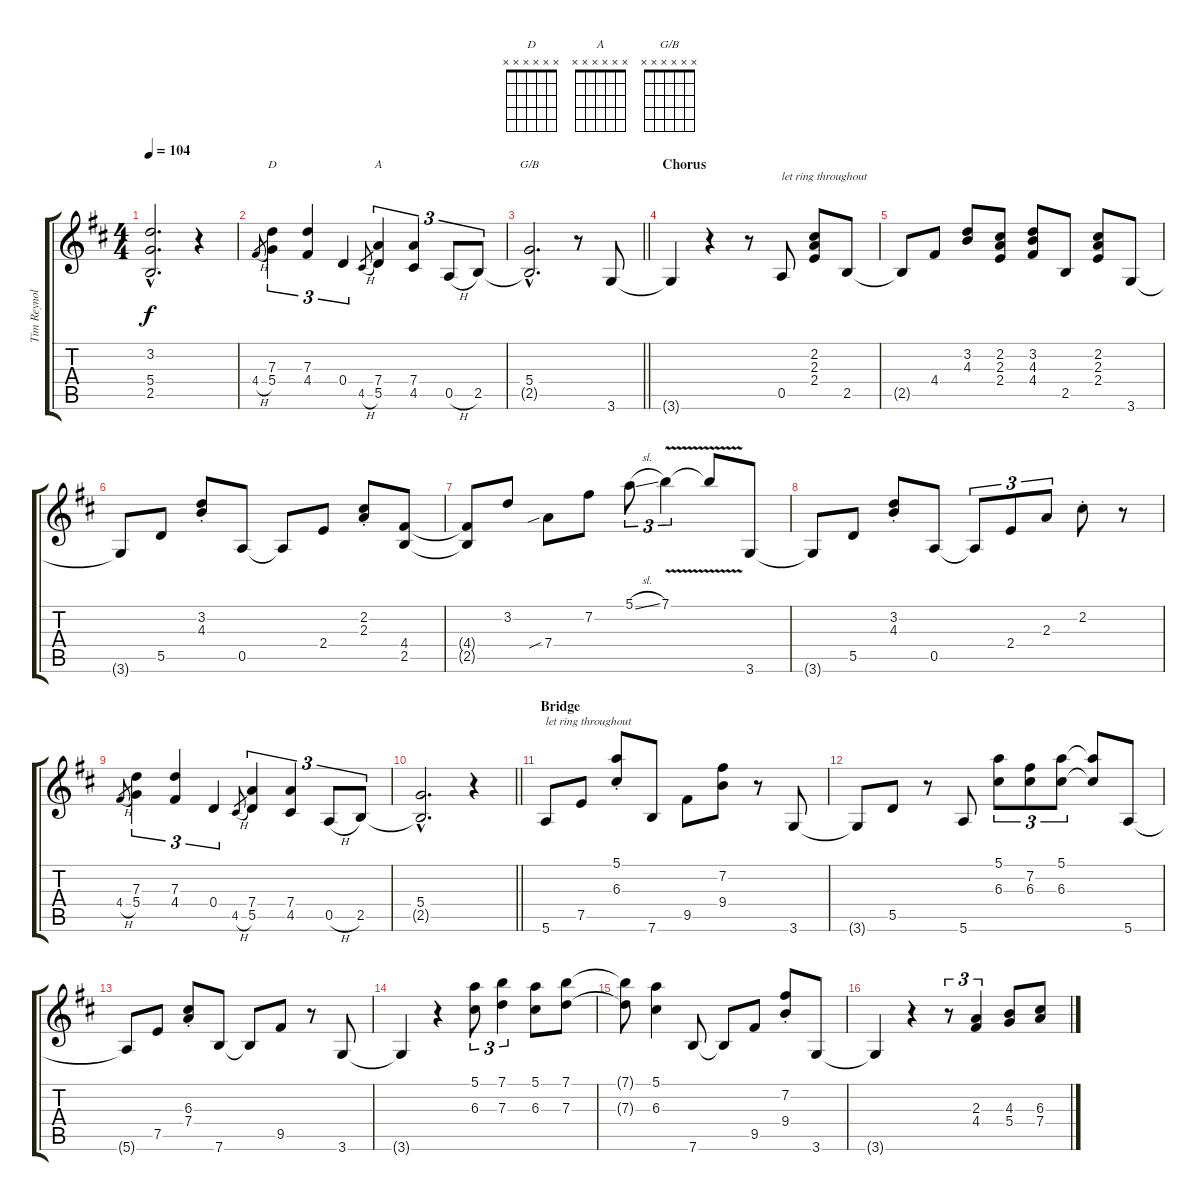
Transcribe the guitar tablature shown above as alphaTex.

\track ("Tim Reynolds" "Tim Reynol") {instrument acousticguitarsteel}
\staff {score tabs}
\tuning (E4 B3 G3 D3 A2 E2) {hide}
\chord ("D" x x x x x x)
\chord ("A" x x x x x x)
\chord ("G/B" x x x x x x)
\ts (4 4)
\tempo 104
\clef g2
\ks d
(3.2{hac} 5.4{hac} 2.5{hac}).2{d dy f} r.4 |
4.4{h}.8{gr} (7.3 5.4).4{tu (3 2) ch "D"} (7.3 4.4).4{tu (3 2)} 0.4.4{tu (3 2)} 4.5{h}.8{gr} (7.4 5.5).4{tu (3 2) ch "A"} (7.4 4.5).4{tu (3 2)} 0.5{h}.8{tu (3 2)} 2.5.8{tu (3 2)} |
\barLineRight lightlight
(5.4{hac} 2.5{hac t}).2{d ch "G/B" volume 0} r.8 3.6.8 |
\section ("" "Chorus")
3.6{t}.4{volume 0} r.4 r.8 0.5.8{txt "let ring throughout"} (2.2 2.3 2.4).8 2.5.8 |
2.5{t}.8{volume 0} 4.4.8 (3.2 4.3).8 (2.2 2.3 2.4).8 (3.2 4.3 4.4).8 2.5.8 (2.2 2.3 2.4).8 3.6.8 |
3.6{t}.8{volume 0} 5.5.8 (3.2{st} 4.3{st}).8 0.5.8 0.5{t}.8 2.4.8 (2.2{st} 2.3{st}).8 (4.4 2.5).8 |
(4.4{t} 2.5{t}).8{volume 0} 3.2.8 7.4{sib}.8 7.2.8 5.1{sl}.8{tu (3 2)} 7.1{v}.4{tu (3 2)} 7.1{t}.8 3.6.8 |
3.6{t}.8{volume 0} 5.5.8 (3.2{st} 4.3{st}).8 0.5.8 0.5{t}.8{tu (3 2)} 2.4.8{tu (3 2)} 2.3.8{tu (3 2)} 2.2{st}.8 r.8 |
4.4{h}.8{gr} (7.3 5.4).4{tu (3 2) volume 13} (7.3 4.4).4{tu (3 2)} 0.4.4{tu (3 2)} 4.5{h}.8{gr} (7.4 5.5).4{tu (3 2)} (7.4 4.5).4{tu (3 2)} 0.5{h}.8{tu (3 2)} 2.5.8{tu (3 2)} |
\barLineRight lightlight
(5.4{hac} 2.5{hac t}).2{d} r.4 |
\section ("" "Bridge")
5.6.8{txt "let ring throughout" volume 0} 7.5.8 (5.1{st} 6.3{st}).8 7.6.8 9.5.8 (7.2 9.4).8 r.8 3.6.8 |
3.6{t}.8{volume 0} 5.5.8 r.8 5.6.8 (5.1 6.3).8{tu (3 2)} (7.2 6.3).8{tu (3 2)} (5.1 6.3).8{tu (3 2)} (5.1{t} 6.3{t}).8 5.6.8 |
5.6{t}.8{volume 0} 7.5.8 (6.3{st} 7.4{st}).8 7.6.8 7.6{t}.8 9.5.8 r.8 3.6.8 |
3.6{t}.4{volume 0} r.4 (5.1 6.3).8{tu (3 2)} (7.1 7.3).4{tu (3 2)} (5.1 6.3).8 (7.1 7.3).8 |
(7.1{t} 7.3{t}).8{volume 0} (5.1 6.3).4 7.6.8 7.6{t}.8 9.5.8 (7.2{st} 9.4{st}).8 3.6.8 |
3.6{t}.4{volume 0} r.4 r.8{tu (3 2)} (2.3 4.4).4{tu (3 2)} (4.3 5.4).8 (6.3 7.4).8
